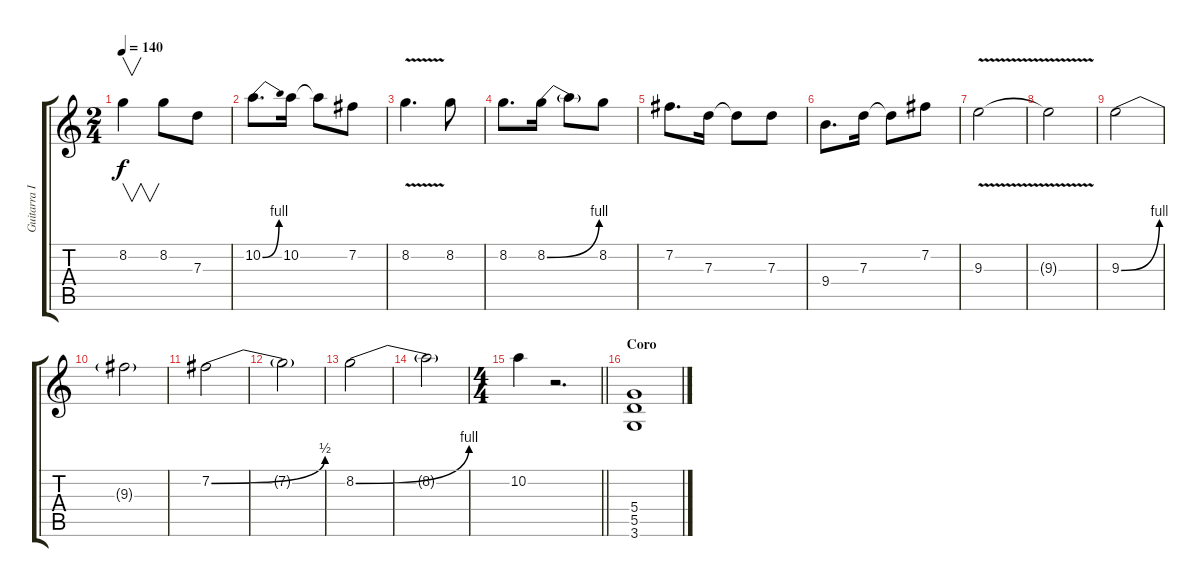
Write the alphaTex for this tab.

\track ("Guitarra Izq" "Guitarra I") {instrument distortionguitar}
\staff {score tabs}
\tuning (E4 B3 G3 D3 A2 E2) {hide}
\ts (2 4)
\tempo 140
\clef g2
\ks c
8.2{t}.4{v dy f} 8.2.8 7.3.8 |
10.2{be (bend 0 0 60 4)}.8{d} 10.2.16 10.2{t}.8 7.2.8 |
8.2{v}.4{d} 8.2.8 |
8.2.8{d} 8.2{be (bend 0 0 60 4)}.16 8.2{t}.8 8.2.8 |
7.2.8{d} 7.3.16 7.3{t}.8 7.3.8 |
9.4.8{d} 7.3.16 7.3{t}.8 7.2.8 |
9.3{v}.2 |
9.3{t}.2 |
9.3{be (bend 0 0 60 4)}.2 |
9.3{t}.2 |
7.2{be (bend 0 0 60 2)}.2 |
7.2{t}.2 |
8.2{be (bend 0 0 60 4)}.2 |
8.2{t}.2 |
\ts (4 4)
\barLineRight lightlight
10.2.4 r.2{d} |
\section ("" "Coro")
(5.4 5.5 3.6).1
